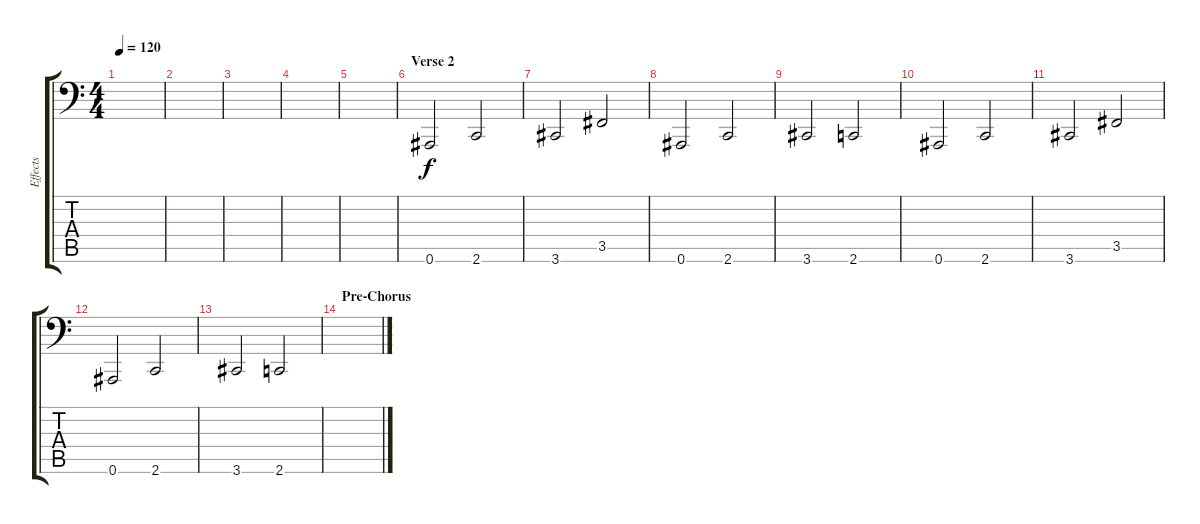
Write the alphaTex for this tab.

\track ("Effects" "Effects") {instrument fx7echoes}
\staff {score tabs}
\tuning (Bb3 F3 Db3 Ab2 Eb2 Bb1) {hide}
\ts (4 4)
\tempo 120
\clef f4
\ks c
|
|
|
|
|
\section ("" "Verse 2")
0.6.2 2.6.2 |
3.6.2 3.5.2 |
0.6.2 2.6.2 |
3.6.2 2.6.2 |
0.6.2 2.6.2 |
3.6.2 3.5.2 |
0.6.2 2.6.2 |
3.6.2 2.6.2 |
\section ("" "Pre-Chorus")
